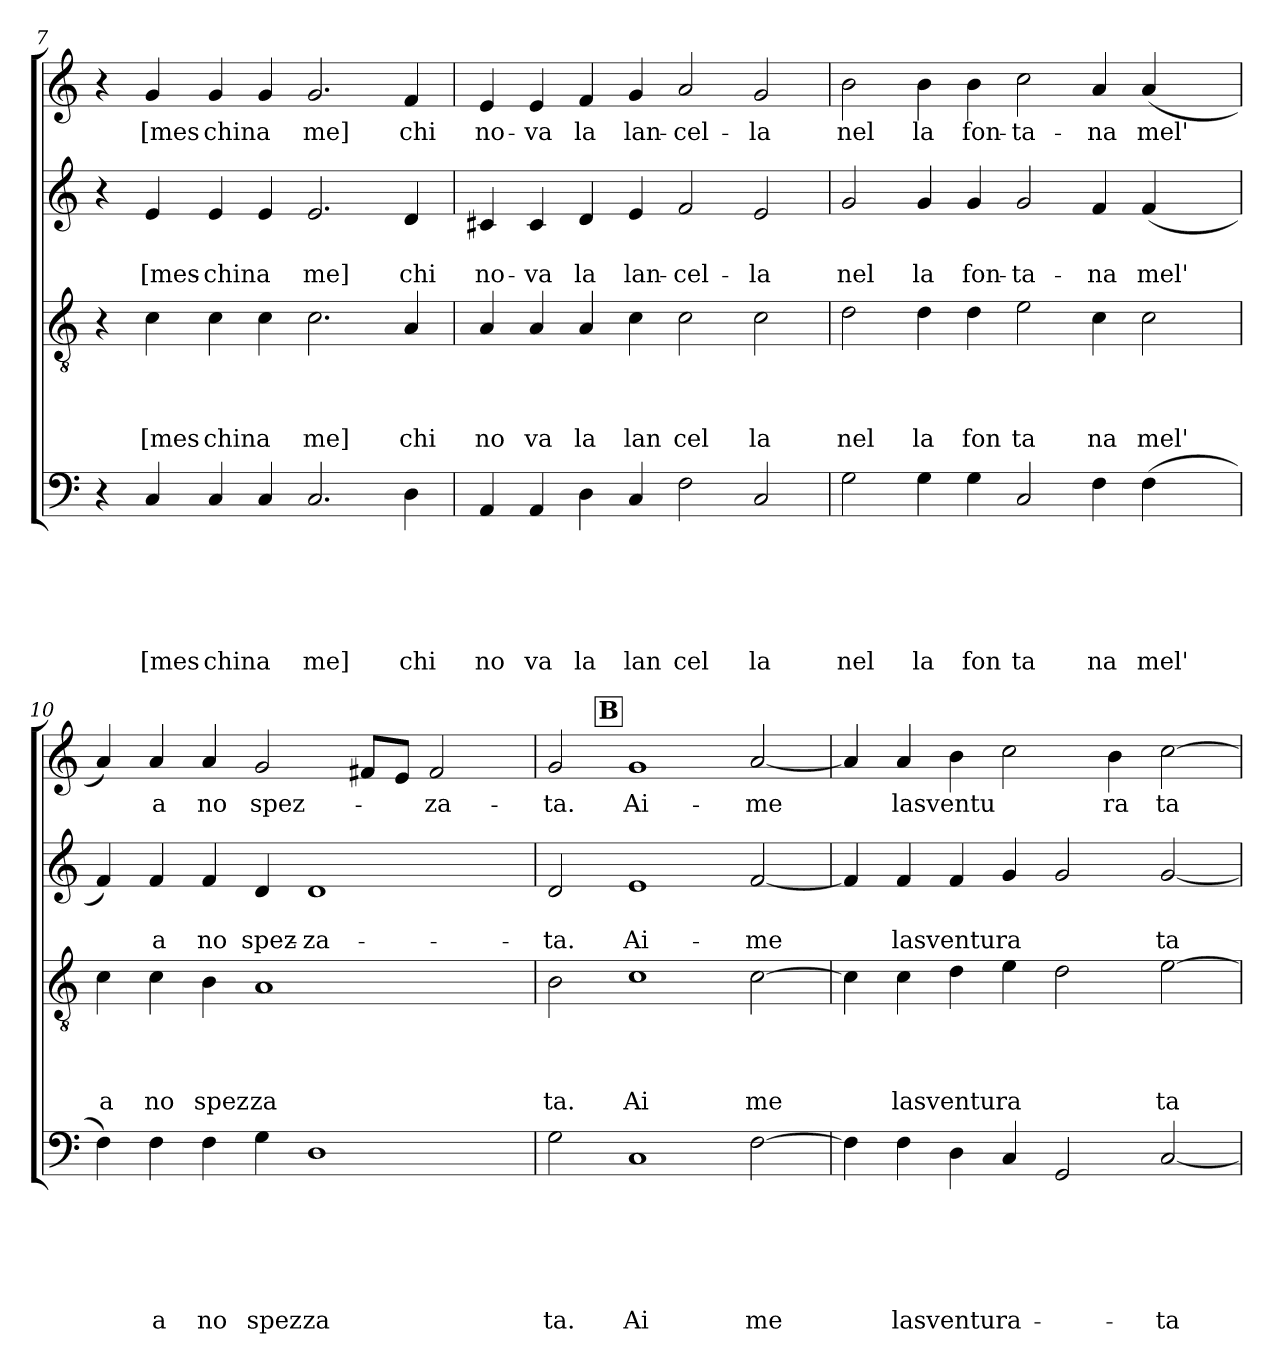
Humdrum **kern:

**kern	**text	**text	**text	**text	**text	**text	**kern	**text	**text	**text	**text	**kern	**text	**text	**kern	**text
*part4	*part4	*part4	*part4	*part4	*part4	*part4	*part3	*part3	*part3	*part3	*part3	*part2	*part2	*part2	*part1	*part1
*staff4	*staff4	*staff4	*staff4	*staff4	*staff4	*staff4	*staff3	*staff3	*staff3	*staff3	*staff3	*staff2	*staff2	*staff2	*staff1	*staff1
*clefF4	*	*	*	*	*	*	*clefGv2	*	*	*	*	*clefG2	*	*	*clefG2	*
*k[]	*	*	*	*	*	*	*k[]	*	*	*	*	*k[]	*	*	*k[]	*
*C:	*	*	*	*	*	*	*C:	*	*	*	*	*C:	*	*	*C:	*
=7	=7	=7	=7	=7	=7	=7	=7	=7	=7	=7	=7	=7	=7	=7	=7	=7
4r	.	.	.	.	.	.	4r	.	.	.	.	4r	.	.	4r	.
!	!	!	!	!	!	!LO:LY:b	!	!	!	!	!LO:LY:b	!	!	!LO:LY:b	!	!LO:LY:b
4C/	.	.	.	.	.	[mes	4c\	.	.	.	[mes	4e/	.	[mes-	4g/	[mes
!	!	!	!	!	!	!LO:LY:b	!	!	!	!	!LO:LY:b	!	!	!LO:LY:b	!	!LO:LY:b
4C/	.	.	.	.	.	china	4c\	.	.	.	china	4e/	.	-china	4g/	china
4C/	.	.	.	.	.	.	4c\	.	.	.	.	4e/	.	.	4g/	.
!	!	!	!	!	!	!LO:LY:b	!	!	!	!	!LO:LY:b	!	!	!LO:LY:b	!	!LO:LY:b
2.C/	.	.	.	.	.	me]	2.c\	.	.	.	me]	2.e/	.	me]	2.g/	me]
!	!	!	!	!	!	!LO:LY:b	!	!	!	!	!LO:LY:b	!	!	!LO:LY:b	!	!LO:LY:b
4D\	.	.	.	.	.	chi	4A/	.	.	.	chi	4d/	.	chi	4f/	chi
!!LO:LB:g=z
=8	=8	=8	=8	=8	=8	=8	=8	=8	=8	=8	=8	=8	=8	=8	=8	=8
!	!	!	!	!	!	!LO:LY:b	!	!	!	!	!LO:LY:b	!	!	!LO:LY:b	!	!LO:LY:b
4AA/	.	.	.	.	.	no	4A/	.	.	.	no	4c#X/	.	no-	4e/	no-
!	!	!	!	!	!	!LO:LY:b	!	!	!	!	!LO:LY:b	!	!	!LO:LY:b	!	!LO:LY:b
4AA/	.	.	.	.	.	va	4A/	.	.	.	va	4c#/	.	-va	4e/	-va
!	!	!	!	!	!	!LO:LY:b	!	!	!	!	!LO:LY:b	!	!	!LO:LY:b	!	!LO:LY:b
4D\	.	.	.	.	.	la	4A/	.	.	.	la	4d/	.	la	4f/	la
!	!	!	!	!	!	!LO:LY:b	!	!	!	!	!LO:LY:b	!	!	!LO:LY:b	!	!LO:LY:b
4C/	.	.	.	.	.	lan	4c\	.	.	.	lan	4e/	.	lan-	4g/	lan-
!	!	!	!	!	!	!LO:LY:b	!	!	!	!	!LO:LY:b	!	!	!LO:LY:b	!	!LO:LY:b
2F\	.	.	.	.	.	cel	2c\	.	.	.	cel	2f/	.	-cel-	2a/	-cel-
!	!	!	!	!	!	!LO:LY:b	!	!	!	!	!LO:LY:b	!	!	!LO:LY:b	!	!LO:LY:b
2C/	.	.	.	.	.	la	2c\	.	.	.	la	2e/	.	-la	2g/	-la
=9	=9	=9	=9	=9	=9	=9	=9	=9	=9	=9	=9	=9	=9	=9	=9	=9
!	!	!	!	!	!	!LO:LY:b	!	!	!	!	!LO:LY:b	!	!	!LO:LY:b	!	!LO:LY:b
2G\	.	.	.	.	.	nel	2d\	.	.	.	nel	2g/	.	nel	2b\	nel
!	!	!	!	!	!	!LO:LY:b	!	!	!	!	!LO:LY:b	!	!	!LO:LY:b	!	!LO:LY:b
4G\	.	.	.	.	.	la	4d\	.	.	.	la	4g/	.	la	4b\	la
!	!	!	!	!	!	!LO:LY:b	!	!	!	!	!LO:LY:b	!	!	!LO:LY:b	!	!LO:LY:b
4G\	.	.	.	.	.	fon	4d\	.	.	.	fon	4g/	.	fon-	4b\	fon-
!	!	!	!	!	!	!LO:LY:b	!	!	!	!	!LO:LY:b	!	!	!LO:LY:b	!	!LO:LY:b
2C/	.	.	.	.	.	ta	2e\	.	.	.	ta	2g/	.	-ta-	2cc\	-ta-
!	!	!	!	!	!	!LO:LY:b	!	!	!	!	!LO:LY:b	!	!	!LO:LY:b	!	!LO:LY:b
4F\	.	.	.	.	.	na	4c\	.	.	.	na	4f/	.	-na	4a/	-na
!	!	!	!	!	!	!LO:LY:b	!	!	!	!	!LO:LY:b	!	!	!LO:LY:b	!	!LO:LY:b
(>4F\	.	.	.	.	.	mel'	2c\	.	.	.	mel'	(<4f/	.	mel'	(<4a/	mel'
4ryy	.	.	.	.	.	.	.	.	.	.	.	4ryy	.	.	4ryy	.
=10	=10	=10	=10	=10	=10	=10	=10	=10	=10	=10	=10	=10	=10	=10	=10	=10
!	!	!	!	!	!	!	!	!	!	!	!LO:LY:b	!	!	!	!	!
4F\)	.	.	.	.	.	.	4c\	.	.	.	a	4f/)	.	.	4a/)	.
!	!	!	!	!	!	!LO:LY:b	!	!	!	!	!LO:LY:b	!	!	!LO:LY:b	!	!LO:LY:b
4F\	.	.	.	.	.	a	4c\	.	.	.	no	4f/	.	a	4a/	a
!	!	!	!	!	!	!LO:LY:b	!	!	!	!	!LO:LY:b	!	!	!LO:LY:b	!	!LO:LY:b
4F\	.	.	.	.	.	no	4B\	.	.	.	spez	4f/	.	no	4a/	no
!	!	!	!	!	!	!LO:LY:b	!	!	!	!	!LO:LY:b	!	!	!LO:LY:b	!	!LO:LY:b
4G\	.	.	.	.	.	spez	1A	.	.	.	za	4d/	.	spez-	2g/	spez-
!	!	!	!	!	!	!LO:LY:b	!	!	!	!	!	!	!	!LO:LY:b	!	!
1D	.	.	.	.	.	za	.	.	.	.	.	1d	.	-za-	.	.
.	.	.	.	.	.	.	.	.	.	.	.	.	.	.	8f#/L	.
.	.	.	.	.	.	.	.	.	.	.	.	.	.	.	8e/J	.
!	!	!	!	!	!	!	!	!	!	!	!	!	!	!	!	!LO:LY:b
.	.	.	.	.	.	.	.	.	.	.	.	.	.	.	2f#/	-za-
.	.	.	.	.	.	.	4ryy	.	.	.	.	.	.	.	.	.
!!LO:REH:place=s1:a:fs=14:t=B:qo=1.5
=11	=11	=11	=11	=11	=11	=11	=11	=11	=11	=11	=11	=11	=11	=11	=11	=11
!	!	!	!	!	!	!LO:LY:b	!	!	!	!	!LO:LY:b	!	!	!LO:LY:b	!	!LO:LY:b
2G\	.	.	.	.	.	ta.	2B\	.	.	.	ta.	2d/	.	-ta.	2g/	-ta.
!	!	!	!	!	!	!LO:LY:b	!	!	!	!	!LO:LY:b	!	!	!LO:LY:b	!	!LO:LY:b
1C	.	.	.	.	.	Ai	1c	.	.	.	Ai	1e	.	Ai-	1g	Ai-
!	!	!	!	!	!	!LO:LY:b	!	!	!	!	!LO:LY:b	!	!	!LO:LY:b	!	!LO:LY:b
[>2F\	.	.	.	.	.	me	[>2c\	.	.	.	me	[>2f/	.	-me	[>2a/	-me
!!LO:PB:g=z
=12	=12	=12	=12	=12	=12	=12	=12	=12	=12	=12	=12	=12	=12	=12	=12	=12
4F\]	.	.	.	.	.	.	4c\]	.	.	.	.	4f/]	.	.	4a/]	.
!	!	!	!	!	!	!LO:LY:b	!	!	!	!	!LO:LY:b	!	!	!LO:LY:b	!	!LO:LY:b
4F\	.	.	.	.	.	lasventura-	4c\	.	.	.	lasventura	4f/	.	lasventura	4a/	lasventu
4D\	.	.	.	.	.	.	4d\	.	.	.	.	4f/	.	.	4b\	.
4C/	.	.	.	.	.	.	4e\	.	.	.	.	4g/	.	.	2cc\	.
2GG/	.	.	.	.	.	.	2d\	.	.	.	.	2g/	.	.	.	.
!	!	!	!	!	!	!	!	!	!	!	!	!	!	!	!	!LO:LY:b
.	.	.	.	.	.	.	.	.	.	.	.	.	.	.	4b\	ra
!	!	!	!	!	!	!LO:LY:b	!	!	!	!	!LO:LY:b	!	!	!LO:LY:b	!	!LO:LY:b
[<2C/	.	.	.	.	.	-ta	[>2e\	.	.	.	ta	[<2g/	.	ta	[>2cc\	ta
=	=	=	=	=	=	=	=	=	=	=	=	=	=	=	=	=
*-	*-	*-	*-	*-	*-	*-	*-	*-	*-	*-	*-	*-	*-	*-	*-	*-
